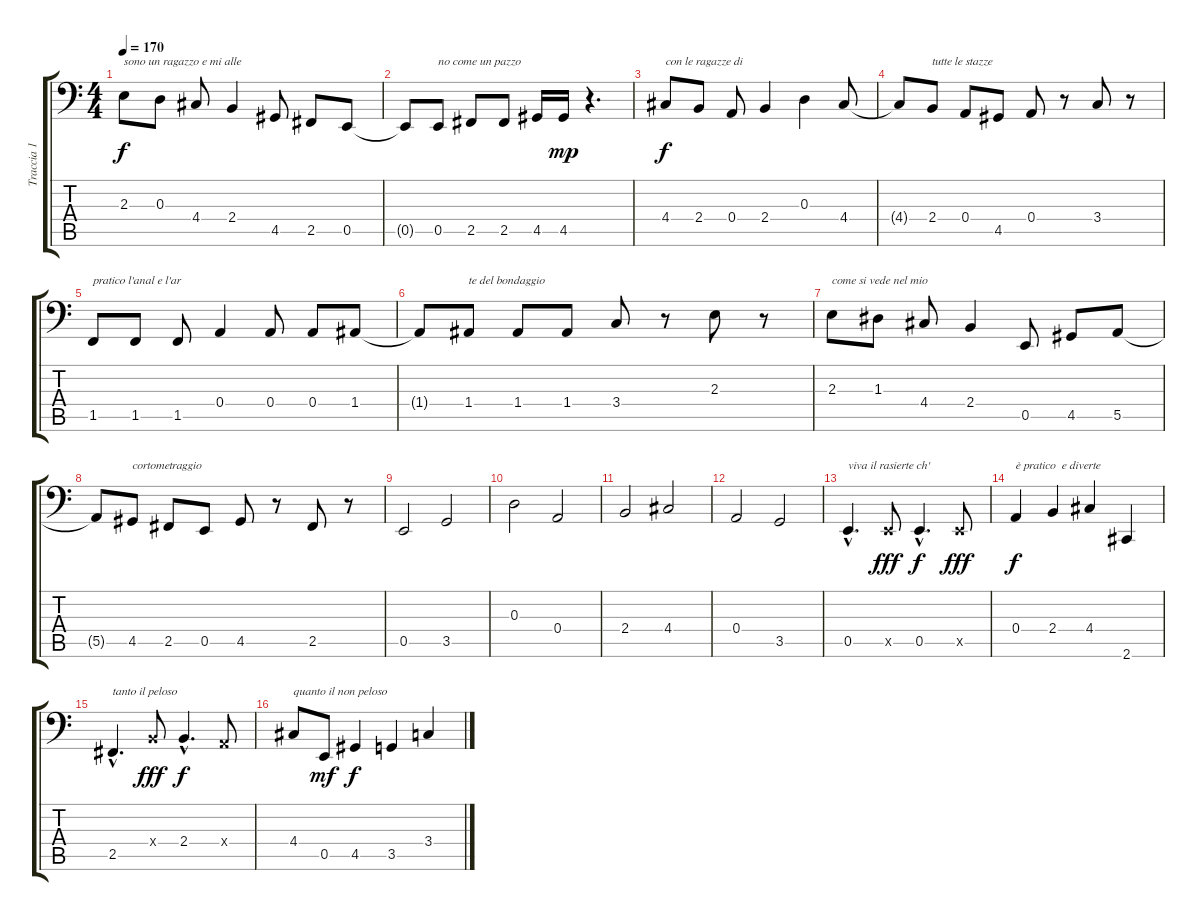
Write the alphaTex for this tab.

\track ("Traccia 1" "Traccia 1") {instrument electricbassfinger}
\staff {score tabs}
\tuning (C3 G2 D2 A1 E1 B0) {hide}
\ts (4 4)
\tempo 170
\clef f4
\ks c
2.3.8{txt "sono un ragazzo e mi alle" dy f instrument electricbassfinger} 0.3.8 4.4.8 2.4.4 4.5.8 2.5.8 0.5.8 |
0.5{t}.8 0.5.8{txt "no come un pazzo"} 2.5.8 2.5.8 4.5.16 4.5.16{dy mp} r.4{d} |
4.4.8{txt "con le ragazze di" dy f} 2.4.8 0.4.8 2.4.4 0.3.4 4.4.8 |
4.4{t}.8 2.4.8{txt "tutte le stazze"} 0.4.8 4.5.8 0.4.8 r.8 3.4.8 r.8 |
1.5.8{txt "pratico l'anal e l'ar"} 1.5.8 1.5.8 0.4.4 0.4.8 0.4.8 1.4.8 |
1.4{t}.8 1.4.8{txt "te del bondaggio"} 1.4.8 1.4.8 3.4.8 r.8 2.3.8 r.8 |
2.3.8{txt "come si vede nel mio"} 1.3.8 4.4.8 2.4.4 0.5.8 4.5.8 5.5.8 |
5.5{t}.8 4.5.8{txt "cortometraggio"} 2.5.8 0.5.8 4.5.8 r.8 2.5.8 r.8 |
0.5.2 3.5.2 |
0.3.2 0.4.2 |
2.4.2 4.4.2 |
0.4.2 3.5.2 |
0.5{hac}.4{d txt "viva il rasierte ch'"} 0.5{x}.8{dy fff} 0.5{hac}.4{d dy f} 0.5{x}.8{dy fff} |
0.4.4{txt "è pratico  e diverte" dy f} 2.4.4 4.4.4 2.6.4 |
2.5{hac}.4{d txt "tanto il peloso"} 2.4{x}.8{dy fff} 2.4{hac}.4{d dy f} 0.4{x}.8 |
4.4.8{txt "quanto il non peloso"} 0.5.8{dy mf} 4.5.4{dy f} 3.5.4 3.4.4
